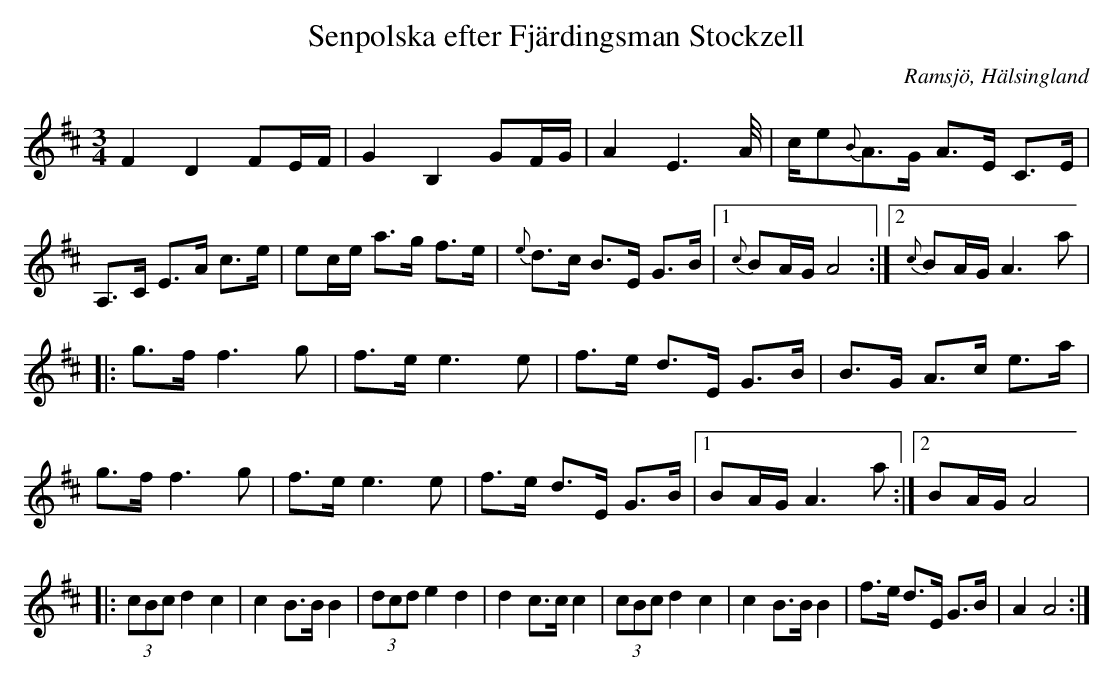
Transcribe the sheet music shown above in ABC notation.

X:1
T: Senpolska efter Fjärdingsman Stockzell
O: Ramsjö, Hälsingland
M:3/4
L:1/8
K:D
F2 D2 FE/F/|G2 B,2 GF/G/|A2 E2>A/2|c/e{B}A>G A>E C>E|A,>C E>A c>e|ec/e/ a>g f>e| {e}d>c B>E G>B |1 {c}BA/G/ A4:|2{c}BA/G/ A2>a2|
|:g>f f2>g2|f>e e2>e2|f>e d>E G>B|B>G A>c e>a|g>f f2>g2|f>e e2>e2|f>e d>E G>B|1 BA/G/ A2>a2:|2 BA/G/ A4|
|:(3cBc d2 c2|c2 B>B B2|(3dcd e2 d2|d2 c>c c2|(3cBc d2 c2|c2 B>B B2|f>e d>E G>B|A2 A4:|
